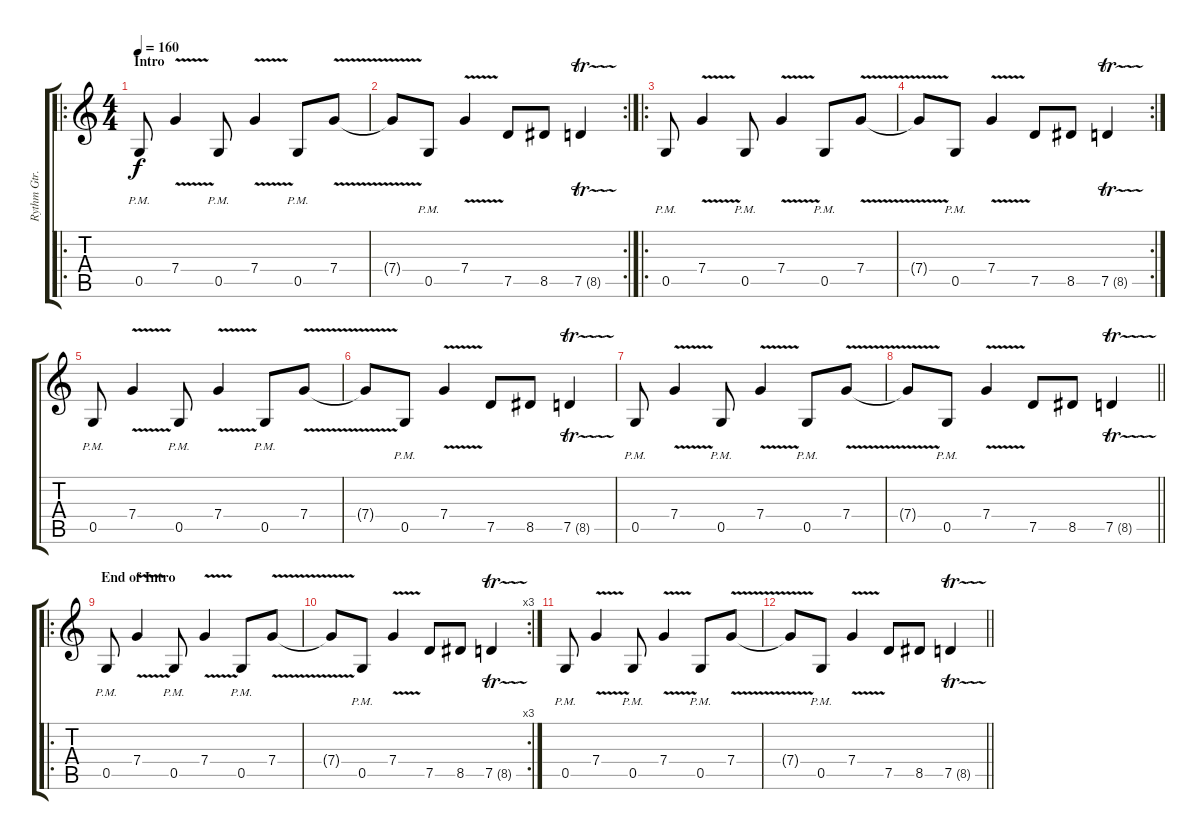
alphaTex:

\track ("Rythm Gtr." "Rythm Gtr.") {instrument distortionguitar}
\staff {score tabs}
\tuning (D4 A3 F3 C3 G2 C2) {hide}
\ro
\ts (4 4)
\section ("" "Intro")
\tempo 160
\clef g2
\ks c
0.5{pm}.8{dy f instrument distortionguitar} 7.4{v}.4 0.5{pm}.8 7.4{v}.4 0.5{pm}.8 7.4{v}.8 |
\rc 2
7.4{t}.8 0.5{pm}.8 7.4{v}.4 7.5.8 8.5.8 7.5{tr (8 16)}.4 |
\ro
0.5{pm}.8 7.4{v}.4 0.5{pm}.8 7.4{v}.4 0.5{pm}.8 7.4{v}.8 |
\rc 2
7.4{t}.8 0.5{pm}.8 7.4{v}.4 7.5.8 8.5.8 7.5{tr (8 16)}.4 |
0.5{pm}.8 7.4{v}.4 0.5{pm}.8 7.4{v}.4 0.5{pm}.8 7.4{v}.8 |
7.4{t}.8 0.5{pm}.8 7.4{v}.4 7.5.8 8.5.8 7.5{tr (8 16)}.4 |
0.5{pm}.8 7.4{v}.4 0.5{pm}.8 7.4{v}.4 0.5{pm}.8 7.4{v}.8 |
\barLineRight lightlight
7.4{t}.8 0.5{pm}.8 7.4{v}.4 7.5.8 8.5.8 7.5{tr (8 16)}.4 |
\ro
\section ("" "End of Intro")
0.5{pm}.8 7.4{v}.4 0.5{pm}.8 7.4{v}.4 0.5{pm}.8 7.4{v}.8 |
\rc 3
7.4{t}.8 0.5{pm}.8 7.4{v}.4 7.5.8 8.5.8 7.5{tr (8 16)}.4 |
0.5{pm}.8 7.4{v}.4 0.5{pm}.8 7.4{v}.4 0.5{pm}.8 7.4{v}.8 |
\barLineRight lightlight
7.4{t}.8 0.5{pm}.8 7.4{v}.4 7.5.8 8.5.8 7.5{tr (8 16)}.4
